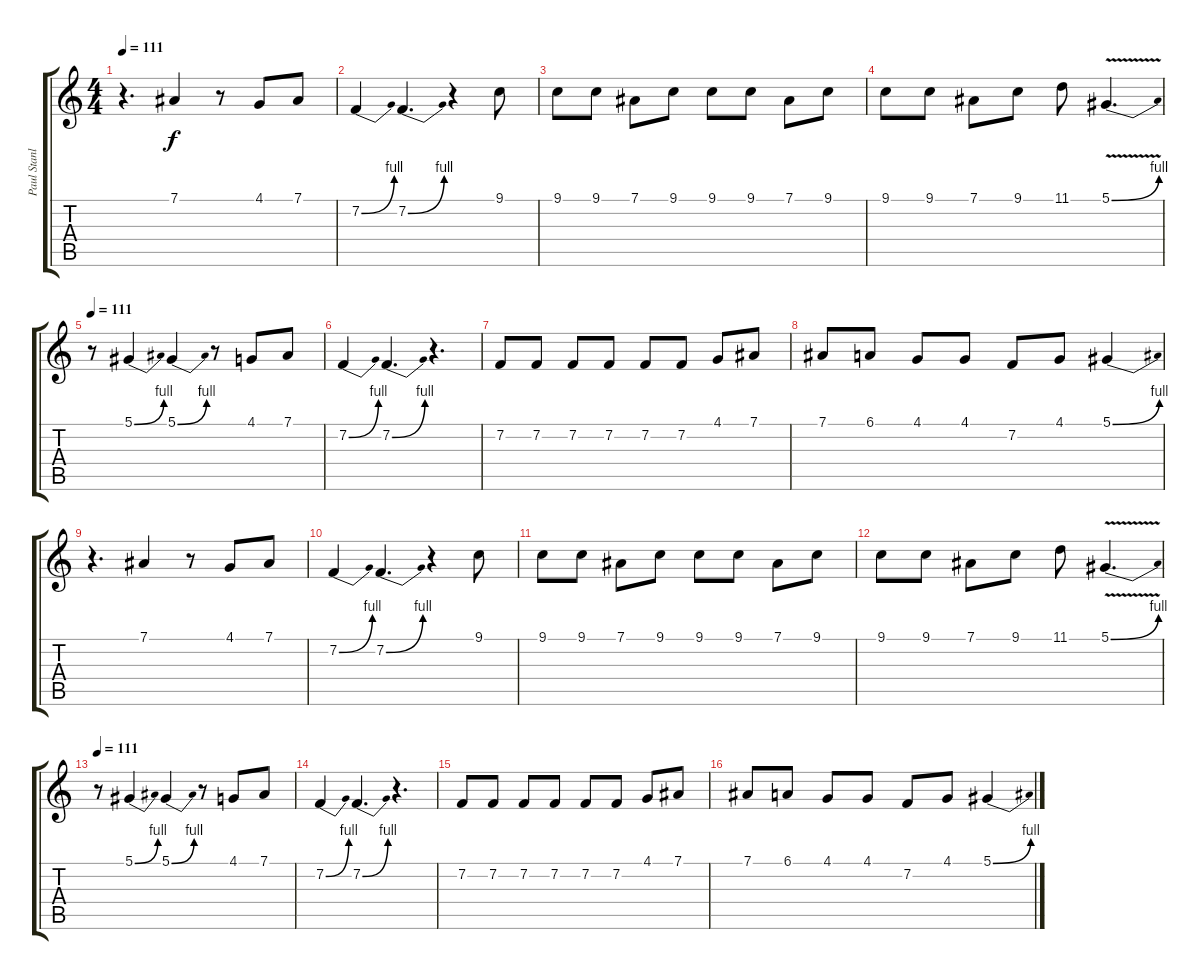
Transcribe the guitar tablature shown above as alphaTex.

\track ("Paul Stanley ( Vocal )" "Paul Stanl") {instrument tangoaccordion}
\staff {score tabs}
\tuning (Eb4 Bb3 Gb3 Db3 Ab2 Eb2) {hide}
\ts (4 4)
\tempo 111
\clef g2
\ks c
r.4{d dy f} 7.1.4 r.8 4.1.8 7.1.8 |
7.2{be (bend 0 0 60 4)}.4 7.2{be (bend 0 0 60 4)}.4{d} r.4 9.1.8 |
9.1.8 9.1.8 7.1.8 9.1.8 9.1.8 9.1.8 7.1.8 9.1.8 |
9.1.8 9.1.8 7.1.8 9.1.8 11.1.8 5.1{be (bend 0 0 60 4) v}.4{d} |
\tempo 111
r.8 5.1{be (bend 0 0 60 4)}.4 5.1{be (bend 0 0 60 4)}.4 r.8 4.1.8 7.1.8 |
7.2{be (bend 0 0 60 4)}.4 7.2{be (bend 0 0 60 4)}.4{d} r.4{d} |
7.2.8 7.2.8 7.2.8 7.2.8 7.2.8 7.2.8 4.1.8 7.1.8 |
7.1.8 6.1.8 4.1.8 4.1.8 7.2.8 4.1.8 5.1{be (bend 0 0 60 4)}.4 |
r.4{d} 7.1.4 r.8 4.1.8 7.1.8 |
7.2{be (bend 0 0 60 4)}.4 7.2{be (bend 0 0 60 4)}.4{d} r.4 9.1.8 |
9.1.8 9.1.8 7.1.8 9.1.8 9.1.8 9.1.8 7.1.8 9.1.8 |
9.1.8 9.1.8 7.1.8 9.1.8 11.1.8 5.1{be (bend 0 0 60 4) v}.4{d} |
\tempo 111
r.8{volume 7} 5.1{be (bend 0 0 60 4)}.4 5.1{be (bend 0 0 60 4)}.4 r.8 4.1.8 7.1.8 |
7.2{be (bend 0 0 60 4)}.4 7.2{be (bend 0 0 60 4)}.4{d} r.4{d} |
7.2.8 7.2.8 7.2.8 7.2.8 7.2.8 7.2.8 4.1.8 7.1.8 |
7.1.8 6.1.8 4.1.8 4.1.8 7.2.8 4.1.8 5.1{be (bend 0 0 60 4)}.4
